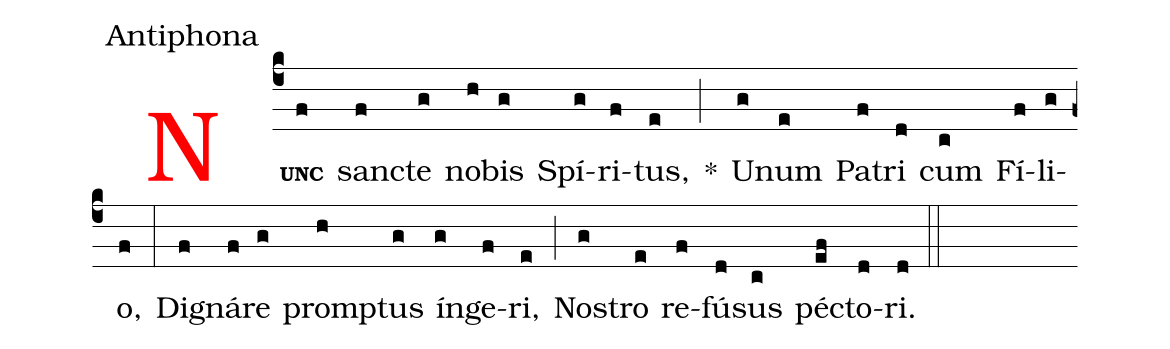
office-part: Antiphona;
%%
<v>\frot{N}</v><v>\bf\scriptsize{UNC}</v>(c4f) san(f)cte(g) no(h)bis(g) Spí(g)ri(f)tus,(e) *(;)
U(g)num(e) Pa(f)tri(d) cum(c) Fí(f)li(g)o,(f) (:) Dig(f)ná(f)re(g) promp(h)tus(g) ín(g)ge(f)ri,(e) (;)
Nos(g)tro(e) re(f)fú(d)sus(c) péc(ef)to(d)ri.(d) (::)
